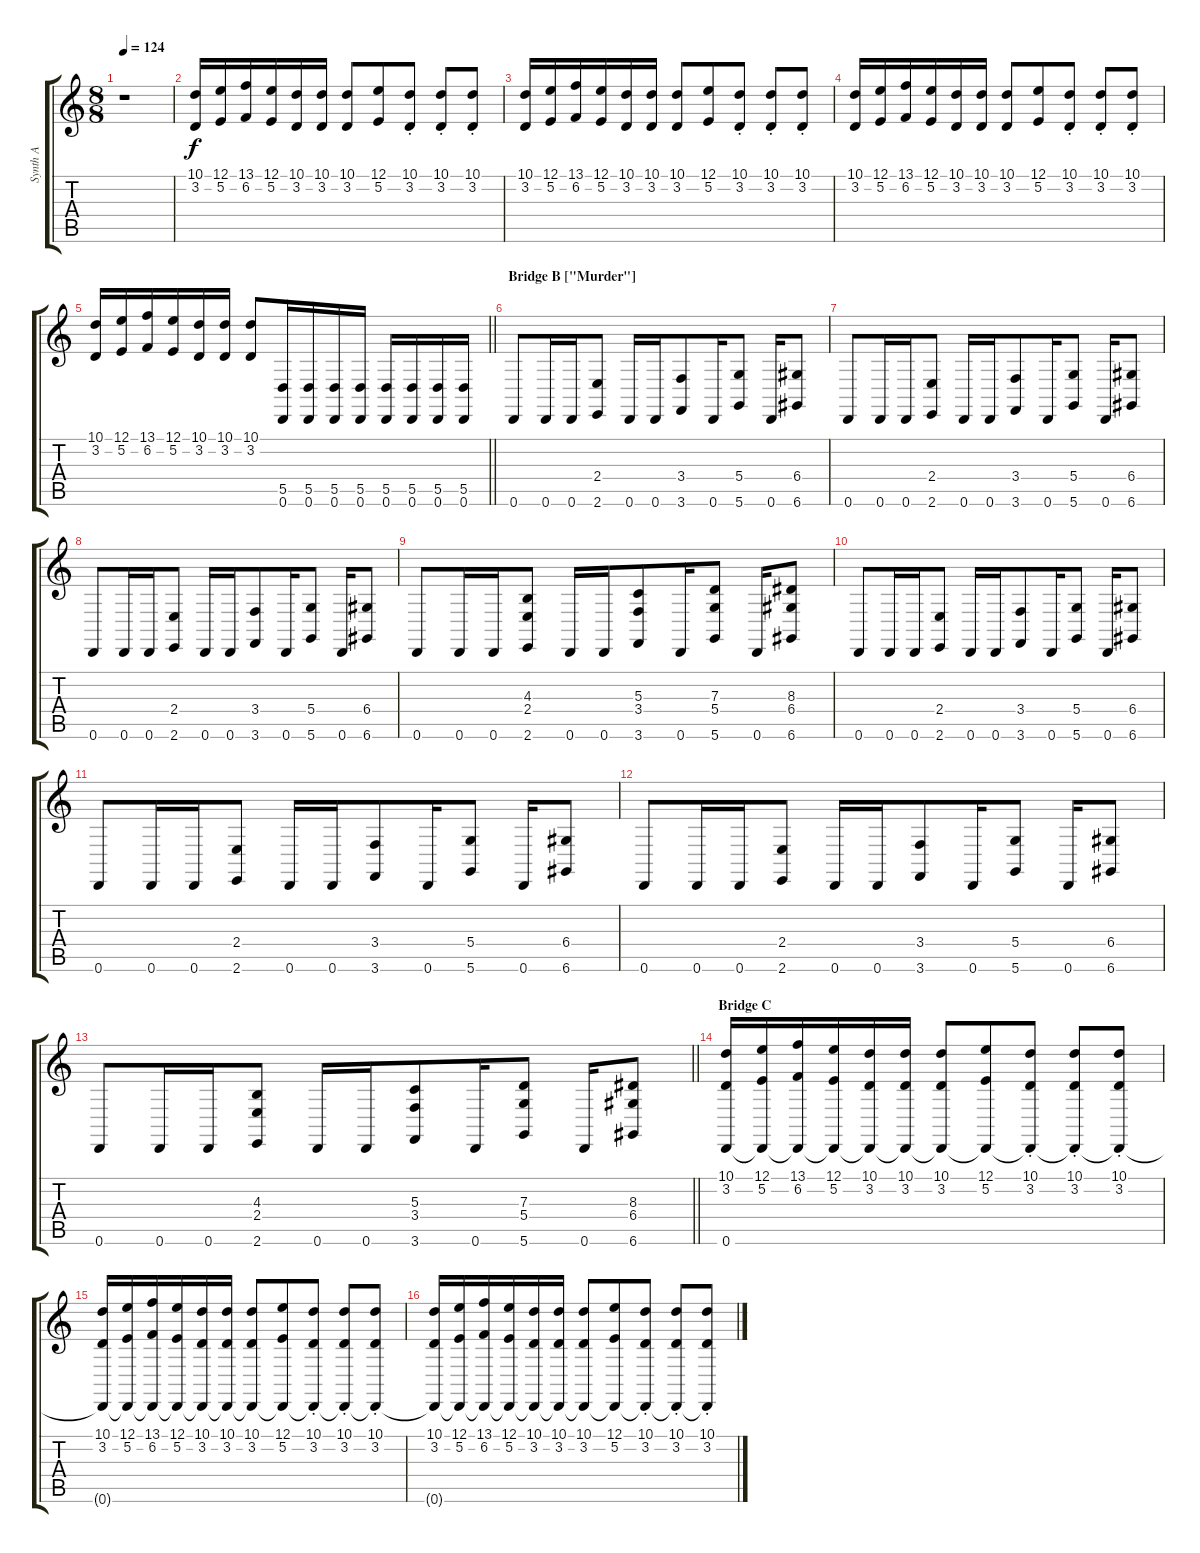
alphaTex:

\track ("Synth A" "Synth A") {instrument lead2sawtooth}
\staff {score tabs}
\tuning (E4 B3 G3 D3 A2 D2) {hide}
\ts (8 8)
\tempo 124
\clef g2
\ks c
r.1{dy f} |
(10.1 3.2).16 (12.1 5.2).16 (13.1 6.2).16 (12.1 5.2).16 (10.1 3.2).16 (10.1 3.2).16 (10.1 3.2).8 (12.1 5.2).8 (10.1{st} 3.2).8 (10.1{st} 3.2).8 (10.1{st} 3.2).8 |
(10.1 3.2).16 (12.1 5.2).16 (13.1 6.2).16 (12.1 5.2).16 (10.1 3.2).16 (10.1 3.2).16 (10.1 3.2).8 (12.1 5.2).8 (10.1{st} 3.2).8 (10.1{st} 3.2).8 (10.1{st} 3.2).8 |
(10.1 3.2).16 (12.1 5.2).16 (13.1 6.2).16 (12.1 5.2).16 (10.1 3.2).16 (10.1 3.2).16 (10.1 3.2).8 (12.1 5.2).8 (10.1{st} 3.2).8 (10.1{st} 3.2).8 (10.1{st} 3.2).8 |
\barLineRight lightlight
(10.1 3.2).16 (12.1 5.2).16 (13.1 6.2).16 (12.1 5.2).16 (10.1 3.2).16 (10.1 3.2).16 (10.1 3.2).8 (5.5 0.6).16 (5.5 0.6).16 (5.5 0.6).16 (5.5 0.6).16 (5.5 0.6).16 (5.5 0.6).16 (5.5 0.6).16 (5.5 0.6).16 |
\section ("" "Bridge B [\"Murder\"]")
0.6.8 0.6.16 0.6.16 (2.4 2.6).8 0.6.16 0.6.16 (3.4 3.6).8 0.6.16 (5.4 5.6).8 0.6.16 (6.4 6.6).8 |
0.6.8 0.6.16 0.6.16 (2.4 2.6).8 0.6.16 0.6.16 (3.4 3.6).8 0.6.16 (5.4 5.6).8 0.6.16 (6.4 6.6).8 |
0.6.8 0.6.16 0.6.16 (2.4 2.6).8 0.6.16 0.6.16 (3.4 3.6).8 0.6.16 (5.4 5.6).8 0.6.16 (6.4 6.6).8 |
0.6.8 0.6.16 0.6.16 (4.3 2.4 2.6).8 0.6.16 0.6.16 (5.3 3.4 3.6).8 0.6.16 (7.3 5.4 5.6).8 0.6.16 (8.3 6.4 6.6).8 |
0.6.8 0.6.16 0.6.16 (2.4 2.6).8 0.6.16 0.6.16 (3.4 3.6).8 0.6.16 (5.4 5.6).8 0.6.16 (6.4 6.6).8 |
0.6.8 0.6.16 0.6.16 (2.4 2.6).8 0.6.16 0.6.16 (3.4 3.6).8 0.6.16 (5.4 5.6).8 0.6.16 (6.4 6.6).8 |
0.6.8 0.6.16 0.6.16 (2.4 2.6).8 0.6.16 0.6.16 (3.4 3.6).8 0.6.16 (5.4 5.6).8 0.6.16 (6.4 6.6).8 |
\barLineRight lightlight
0.6.8 0.6.16 0.6.16 (4.3 2.4 2.6).8 0.6.16 0.6.16 (5.3 3.4 3.6).8 0.6.16 (7.3 5.4 5.6).8 0.6.16 (8.3 6.4 6.6).8 |
\section ("" "Bridge C")
(10.1 3.2 0.6).16 (12.1 5.2 0.6{t}).16 (13.1 6.2 0.6{t}).16 (12.1 5.2 0.6{t}).16 (10.1 3.2 0.6{t}).16 (10.1 3.2 0.6{t}).16 (10.1 3.2 0.6{t}).8 (12.1 5.2 0.6{t}).8 (10.1{st} 3.2 0.6{t}).8 (10.1{st} 3.2 0.6{t}).8 (10.1{st} 3.2 0.6{t}).8 |
(10.1 3.2 0.6{t}).16 (12.1 5.2 0.6{t}).16 (13.1 6.2 0.6{t}).16 (12.1 5.2 0.6{t}).16 (10.1 3.2 0.6{t}).16 (10.1 3.2 0.6{t}).16 (10.1 3.2 0.6{t}).8 (12.1 5.2 0.6{t}).8 (10.1{st} 3.2 0.6{t}).8 (10.1{st} 3.2 0.6{t}).8 (10.1{st} 3.2 0.6{t}).8 |
(10.1 3.2 0.6{t}).16 (12.1 5.2 0.6{t}).16 (13.1 6.2 0.6{t}).16 (12.1 5.2 0.6{t}).16 (10.1 3.2 0.6{t}).16 (10.1 3.2 0.6{t}).16 (10.1 3.2 0.6{t}).8 (12.1 5.2 0.6{t}).8 (10.1{st} 3.2 0.6{t}).8 (10.1{st} 3.2 0.6{t}).8 (10.1{st} 3.2 0.6{t}).8
